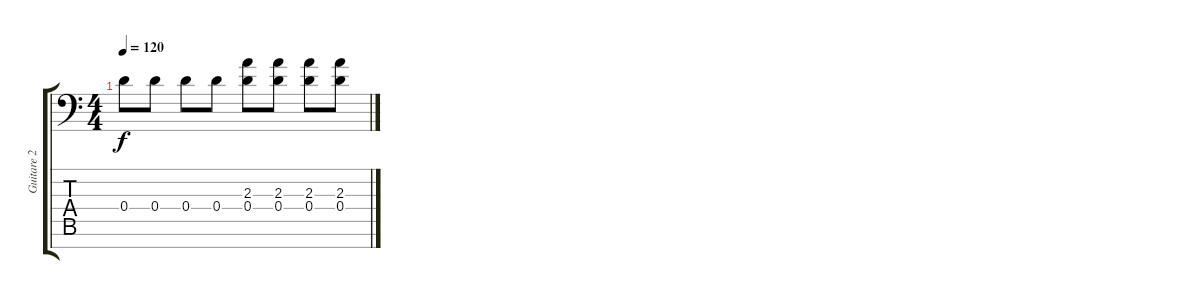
\track ("Guitare 2" "Guitare 2") {instrument distortionguitar}
\staff {score tabs}
\tuning (E4 B3 G3 D3 A2 E2 A1) {hide}
\ts (4 4)
\tempo 120
\clef f4
\ks c
0.4.8{dy f} 0.4.8 0.4.8 0.4.8 (2.3 0.4).8 (2.3 0.4).8 (2.3 0.4).8 (2.3 0.4).8
